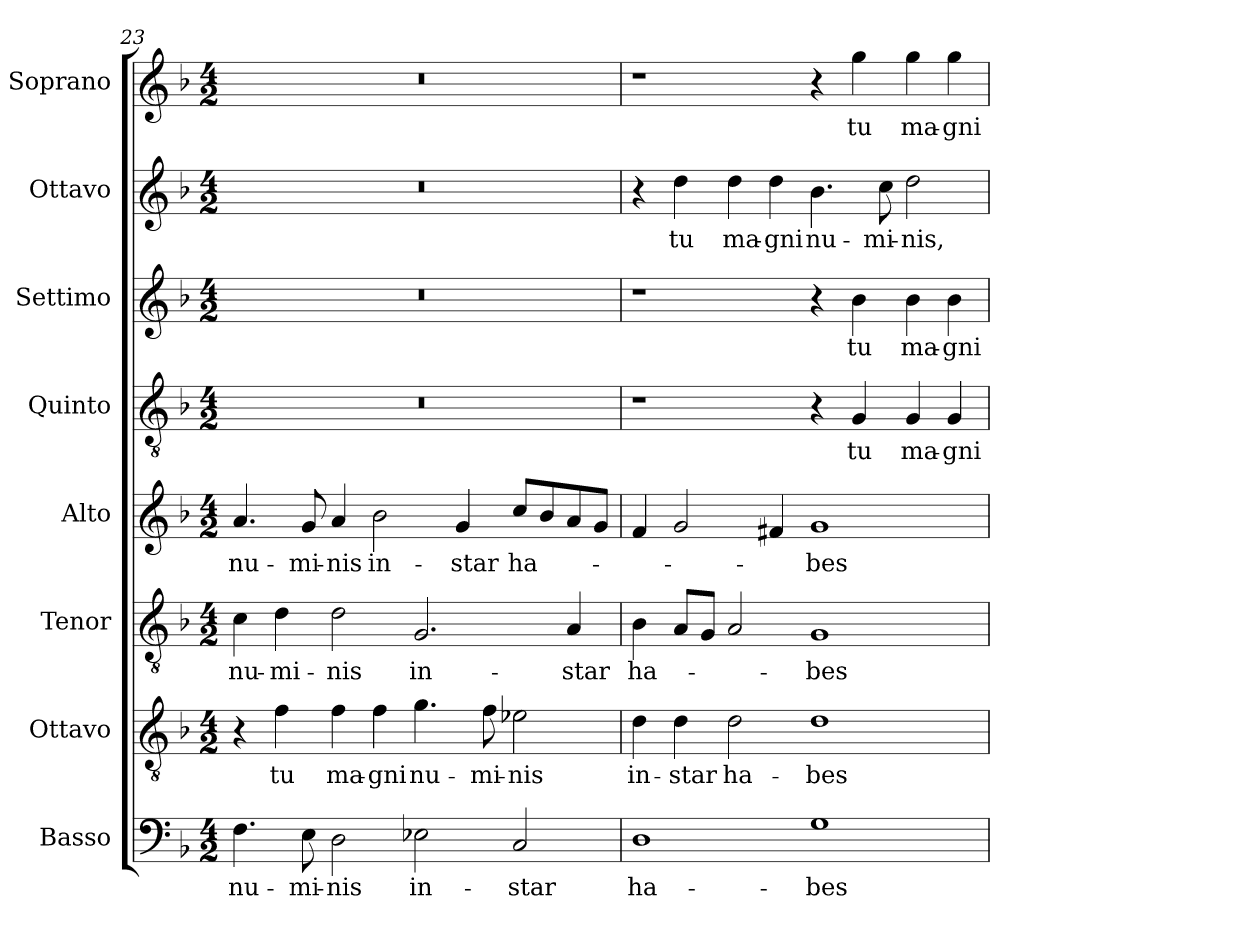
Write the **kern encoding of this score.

**kern	**text	**kern	**text	**kern	**text	**kern	**text	**kern	**text	**kern	**text	**kern	**text	**kern	**text
*part8	*part8	*part7	*part7	*part6	*part6	*part5	*part5	*part4	*part4	*part3	*part3	*part2	*part2	*part1	*part1
*staff8	*staff8	*staff7	*staff7	*staff6	*staff6	*staff5	*staff5	*staff4	*staff4	*staff3	*staff3	*staff2	*staff2	*staff1	*staff1
*I"Basso	*	*I"Ottavo	*	*I"Tenor	*	*I"Alto	*	*I"Quinto	*	*I"Settimo	*	*I"Ottavo	*	*I"Soprano	*
*I'B.	*	*I'Ot.	*	*I'T.	*	*I'A.	*	*I'Q.	*	*I'St.	*	*	*	*I'S.	*
*clefF4	*	*clefGv2	*	*clefGv2	*	*clefG2	*	*clefGv2	*	*clefG2	*	*clefG2	*	*clefG2	*
*	*	*ITrd7c12	*	*ITrd7c12	*	*	*	*ITrd7c12	*	*	*	*	*	*	*
*k[b-]	*	*k[b-]	*	*k[b-]	*	*k[b-]	*	*k[b-]	*	*k[b-]	*	*k[b-]	*	*k[b-]	*
*F:	*	*F:	*	*F:	*	*F:	*	*F:	*	*F:	*	*F:	*	*F:	*
*M4/2	*	*M4/2	*	*M4/2	*	*M4/2	*	*M4/2	*	*M4/2	*	*M4/2	*	*M4/2	*
=23	=23	=23	=23	=23	=23	=23	=23	=23	=23	=23	=23	=23	=23	=23	=23
!	!LO:LY:b:color=#000000	!	!	!	!	!	!	!	!	!	!	!	!	!	!
!	!	!	!	!	!LO:LY:b:color=#000000	!	!	!	!	!	!	!	!	!	!
!	!	!	!	!	!	!	!LO:LY:b:color=#000000	!LO:N:vis=1	!	!LO:N:vis=1	!	!LO:N:vis=1	!	!LO:N:vis=1	!
4.Fi\	nu-	4r	.	4Ci\	nu-	4.ai/	nu-	0r	.	0r	.	0r	.	0r	.
!	!	!	!LO:LY:b:color=#000000	!	!	!	!	!	!	!	!	!	!	!	!
!	!	!	!	!	!LO:LY:b:color=#000000	!	!	!	!	!	!	!	!	!	!
.	.	4Fi\	tu	4Di\	-mi-	.	.	.	.	.	.	.	.	.	.
!	!LO:LY:b:color=#000000	!	!	!	!	!	!	!	!	!	!	!	!	!	!
!	!	!	!	!	!	!	!LO:LY:b:color=#000000	!	!	!	!	!	!	!	!
8Ei\	-mi-	.	.	.	.	8gi/	-mi-	.	.	.	.	.	.	.	.
!	!LO:LY:b:color=#000000	!	!	!	!	!	!	!	!	!	!	!	!	!	!
!	!	!	!LO:LY:b:color=#000000	!	!	!	!	!	!	!	!	!	!	!	!
!	!	!	!	!	!LO:LY:b:color=#000000	!	!	!	!	!	!	!	!	!	!
!	!	!	!	!	!	!	!LO:LY:b:color=#000000	!	!	!	!	!	!	!	!
2Di\	-nis	4Fi\	ma-	2Di\	-nis	4ai/	-nis	.	.	.	.	.	.	.	.
!	!	!	!LO:LY:b:color=#000000	!	!	!	!	!	!	!	!	!	!	!	!
!	!	!	!	!	!	!	!LO:LY:b:color=#000000	!	!	!	!	!	!	!	!
.	.	4Fi\	-gni	.	.	2b-i\	in-	.	.	.	.	.	.	.	.
!	!LO:LY:b:color=#000000	!	!	!	!	!	!	!	!	!	!	!	!	!	!
!	!	!	!LO:LY:b:color=#000000	!	!	!	!	!	!	!	!	!	!	!	!
!	!	!	!	!	!LO:LY:b:color=#000000	!	!	!	!	!	!	!	!	!	!
2E-Xi\	in-	4.Gi\	nu-	2.GGi/	in-	.	.	.	.	.	.	.	.	.	.
!	!	!	!	!	!	!	!LO:LY:b:color=#000000	!	!	!	!	!	!	!	!
.	.	.	.	.	.	4gi/	-star	.	.	.	.	.	.	.	.
!	!	!	!LO:LY:b:color=#000000	!	!	!	!	!	!	!	!	!	!	!	!
.	.	8Fi\	-mi-	.	.	.	.	.	.	.	.	.	.	.	.
!	!LO:LY:b:color=#000000	!	!	!	!	!	!	!	!	!	!	!	!	!	!
!	!	!	!LO:LY:b:color=#000000	!	!	!	!	!	!	!	!	!	!	!	!
!	!	!	!	!	!	!	!LO:LY:b:color=#000000	!	!	!	!	!	!	!	!
2Ci/	-star	2E-Xi\	-nis	.	.	8cci/L	ha-	.	.	.	.	.	.	.	.
.	.	.	.	.	.	8b-i/	.	.	.	.	.	.	.	.	.
!	!	!	!	!	!LO:LY:b:color=#000000	!	!	!	!	!	!	!	!	!	!
.	.	.	.	4AAi/	-star	8ai/	.	.	.	.	.	.	.	.	.
.	.	.	.	.	.	8gi/J	.	.	.	.	.	.	.	.	.
=24	=24	=24	=24	=24	=24	=24	=24	=24	=24	=24	=24	=24	=24	=24	=24
!	!LO:LY:b:color=#000000	!	!	!	!	!	!	!	!	!	!	!	!	!	!
!	!	!	!LO:LY:b:color=#000000	!	!	!	!	!	!	!	!	!	!	!	!
!	!	!	!	!	!LO:LY:b:color=#000000	!	!	!	!	!	!	!	!	!	!
1Di	ha-	4Di\	in-	4BB-i\	ha-	4fi/	.	1r	.	1r	.	4r	.	1r	.
!	!	!	!LO:LY:b:color=#000000	!	!	!	!	!	!	!	!	!	!	!	!
!	!	!	!	!	!	!	!	!	!	!	!	!	!LO:LY:b:color=#000000	!	!
.	.	4Di\	-star	8AAi/L	.	2gi/	.	.	.	.	.	4ddi\	tu	.	.
.	.	.	.	8GGi/J	.	.	.	.	.	.	.	.	.	.	.
!	!	!	!LO:LY:b:color=#000000	!	!	!	!	!	!	!	!	!	!	!	!
!	!	!	!	!	!	!	!	!	!	!	!	!	!LO:LY:b:color=#000000	!	!
.	.	2Di\	ha-	2AAi/	.	.	.	.	.	.	.	4ddi\	ma-	.	.
!	!	!	!	!	!	!	!	!	!	!	!	!	!LO:LY:b:color=#000000	!	!
.	.	.	.	.	.	4f#Xi/	.	.	.	.	.	4ddi\	-gni	.	.
!	!LO:LY:b:color=#000000	!	!	!	!	!	!	!	!	!	!	!	!	!	!
!	!	!	!LO:LY:b:color=#000000	!	!	!	!	!	!	!	!	!	!	!	!
!	!	!	!	!	!LO:LY:b:color=#000000	!	!	!	!	!	!	!	!	!	!
!	!	!	!	!	!	!	!LO:LY:b:color=#000000	!	!	!	!	!	!	!	!
!	!	!	!	!	!	!	!	!	!	!	!	!	!LO:LY:b:color=#000000	!	!
1Gi	-bes	1Di	-bes	1GGi	-bes	1gi	-bes	4r	.	4r	.	4.b-i\	nu-	4r	.
!	!	!	!	!	!	!	!	!	!LO:LY:b:color=#000000	!	!	!	!	!	!
!	!	!	!	!	!	!	!	!	!	!	!LO:LY:b:color=#000000	!	!	!	!
!	!	!	!	!	!	!	!	!	!	!	!	!	!	!	!LO:LY:b:color=#000000
.	.	.	.	.	.	.	.	4GGi/	tu	4b-i\	tu	.	.	4ggi\	tu
!	!	!	!	!	!	!	!	!	!	!	!	!	!LO:LY:b:color=#000000	!	!
.	.	.	.	.	.	.	.	.	.	.	.	8cci\	-mi-	.	.
!	!	!	!	!	!	!	!	!	!LO:LY:b:color=#000000	!	!	!	!	!	!
!	!	!	!	!	!	!	!	!	!	!	!LO:LY:b:color=#000000	!	!	!	!
!	!	!	!	!	!	!	!	!	!	!	!	!	!LO:LY:b:color=#000000	!	!
!	!	!	!	!	!	!	!	!	!	!	!	!	!	!	!LO:LY:b:color=#000000
.	.	.	.	.	.	.	.	4GGi/	ma-	4b-i\	ma-	2ddi\	-nis,	4ggi\	ma-
!	!	!	!	!	!	!	!	!	!LO:LY:b:color=#000000	!	!	!	!	!	!
!	!	!	!	!	!	!	!	!	!	!	!LO:LY:b:color=#000000	!	!	!	!
!	!	!	!	!	!	!	!	!	!	!	!	!	!	!	!LO:LY:b:color=#000000
.	.	.	.	.	.	.	.	4GGi/	-gni	4b-i\	-gni	.	.	4ggi\	-gni
=	=	=	=	=	=	=	=	=	=	=	=	=	=	=	=
*-	*-	*-	*-	*-	*-	*-	*-	*-	*-	*-	*-	*-	*-	*-	*-
